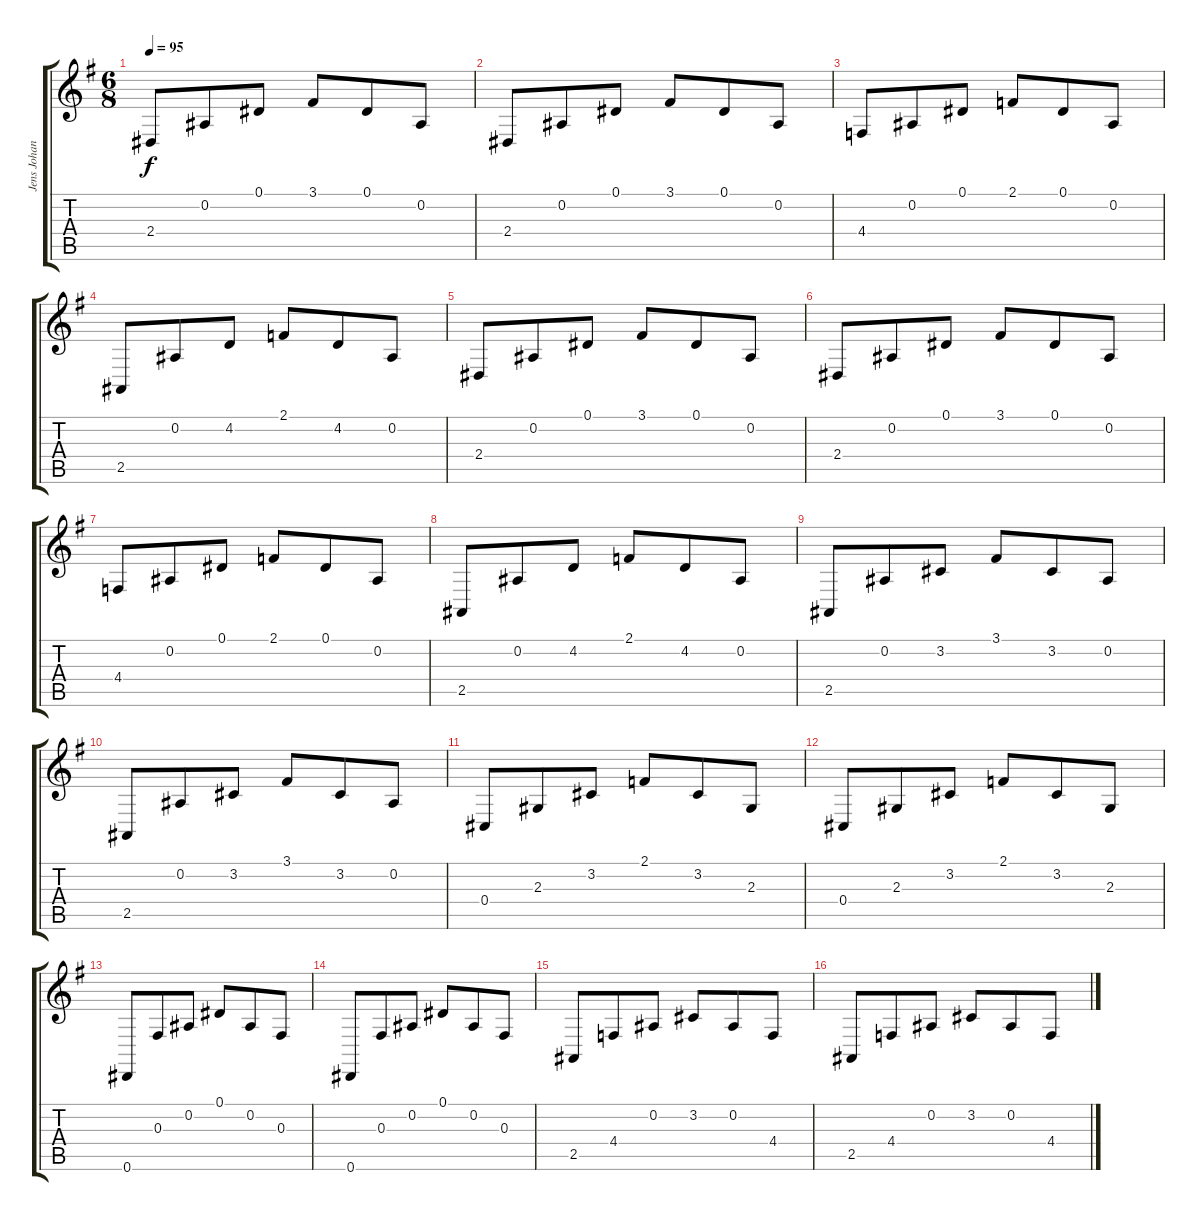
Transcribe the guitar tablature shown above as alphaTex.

\track ("Jens Johansson (Strings)" "Jens Johan") {instrument stringensemble1}
\staff {score tabs}
\tuning (Eb4 Bb3 Gb3 Db3 Ab2 Eb2) {hide}
\ts (6 8)
\tempo 95
\clef g2
\ks g
2.4.8{dy f} 0.2.8 0.1.8 3.1.8 0.1.8 0.2.8 |
2.4.8 0.2.8 0.1.8 3.1.8 0.1.8 0.2.8 |
4.4.8 0.2.8 0.1.8 2.1.8 0.1.8 0.2.8 |
2.5.8 0.2.8 4.2.8 2.1.8 4.2.8 0.2.8 |
2.4.8 0.2.8 0.1.8 3.1.8 0.1.8 0.2.8 |
2.4.8 0.2.8 0.1.8 3.1.8 0.1.8 0.2.8 |
4.4.8 0.2.8 0.1.8 2.1.8 0.1.8 0.2.8 |
2.5.8 0.2.8 4.2.8 2.1.8 4.2.8 0.2.8 |
2.5.8 0.2.8 3.2.8 3.1.8 3.2.8 0.2.8 |
2.5.8 0.2.8 3.2.8 3.1.8 3.2.8 0.2.8 |
0.4.8 2.3.8 3.2.8 2.1.8 3.2.8 2.3.8 |
0.4.8 2.3.8 3.2.8 2.1.8 3.2.8 2.3.8 |
0.6.8 0.3.8 0.2.8 0.1.8 0.2.8 0.3.8 |
0.6.8 0.3.8 0.2.8 0.1.8 0.2.8 0.3.8 |
2.5.8 4.4.8 0.2.8 3.2.8 0.2.8 4.4.8 |
2.5.8 4.4.8 0.2.8 3.2.8 0.2.8 4.4.8
